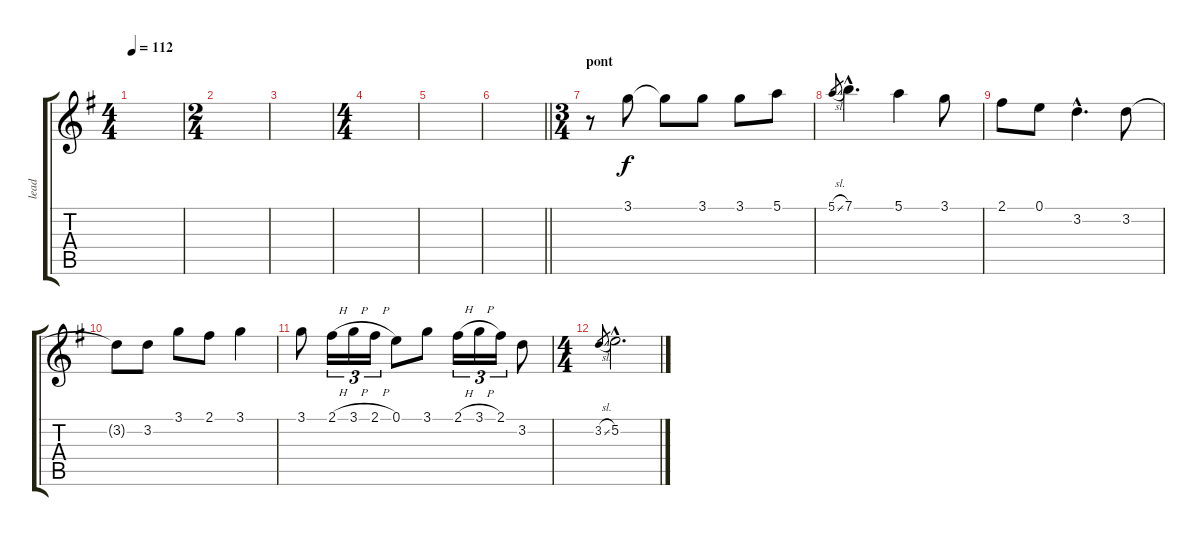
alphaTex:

\track ("lead" "lead") {instrument acousticguitarnylon}
\staff {score tabs}
\tuning (E4 B3 G3 D3 A2 E2) {hide}
\ts (4 4)
\tempo 112
\clef g2
\ks g
|
\ts (2 4)
|
|
\ts (4 4)
|
|
\barLineRight lightlight
|
\ts (3 4)
\section ("" "pont")
r.8 3.1.8 3.1{t}.8 3.1.8 3.1.8 5.1.8 |
5.1{sl}.8{gr} 7.1{hac}.4{d} 5.1.4 3.1.8 |
2.1.8 0.1.8 3.2{hac}.4{d} 3.2.8 |
3.2{t}.8 3.2.8 3.1.8 2.1.8 3.1.4 |
3.1.8 2.1{h}.16{tu (3 2)} 3.1{h}.16{tu (3 2)} 2.1{h}.16{tu (3 2)} 0.1.8 3.1.8 2.1{h}.16{tu (3 2)} 3.1{h}.16{tu (3 2)} 2.1.16{tu (3 2)} 3.2.8 |
\ts (4 4)
3.2{sl}.8{gr} 5.2{hac}.2{d}
